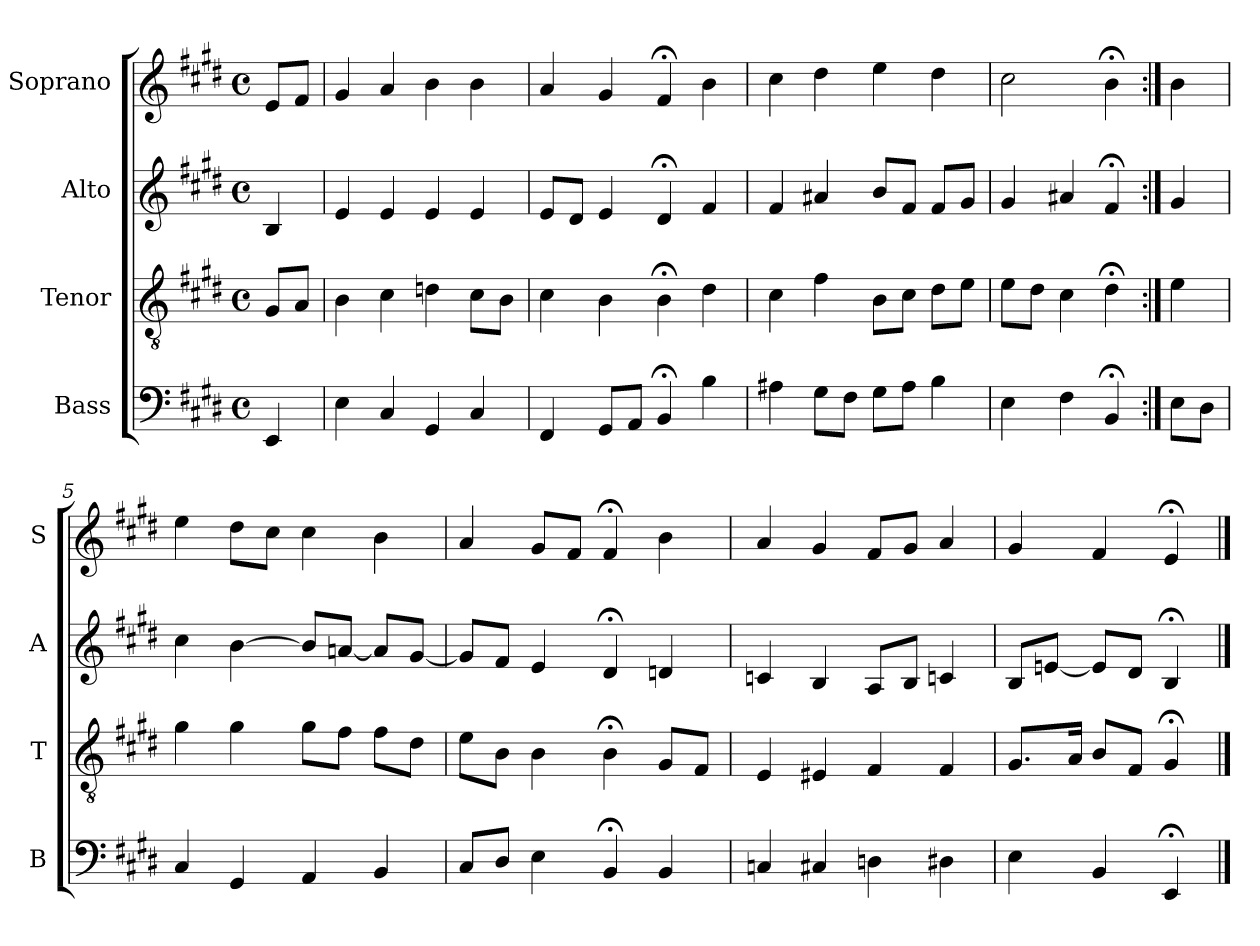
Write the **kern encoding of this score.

**kern	**kern	**kern	**kern
*part4	*part3	*part2	*part1
*staff4	*staff3	*staff2	*staff1
*I"Bass	*I"Tenor	*I"Alto	*I"Soprano
*I'B	*I'T	*I'A	*I'S
*clefF4	*clefGv2	*clefG2	*clefG2
*k[f#c#g#d#]	*k[f#c#g#d#]	*k[f#c#g#d#]	*k[f#c#g#d#]
*E:	*E:	*E:	*E:
*M4/4	*M4/4	*M4/4	*M4/4
*met(c)	*met(c)	*met(c)	*met(c)
*MM100	*MM100	*MM100	*MM100
=	=	=	=
4EE	8G#L	4B	8eL
.	8AJ	.	8f#J
=1	=1	=1	=1
4E	4B	4e	4g#
4C#	4c#	4e	4a
4GG#i	4dni	4ei	4bi
4C#	8c#L	4e	4b
.	8BJ	.	.
=2	=2	=2	=2
4FF#	4c#	8eL	4a
.	.	8d#J	.
8GG#L	4B	4e	4g#
8AAJ	.	.	.
4BB;<	4B;<	4d#;<	4f#;<
4B	4d#	4f#	4b
=3	=3	=3	=3
4A#X	4c#	4f#	4cc#
8G#L	4f#	4a#X	4dd#
8F#J	.	.	.
8G#L	8BL	8bL	4ee
8A#J	8c#J	8f#J	.
4B	8d#L	8f#L	4dd#
.	8eJ	8g#J	.
=4	=4	=4	=4
4E	8eL	4g#	2cc#
.	8d#J	.	.
4F#	4c#	4a#X	.
4BB;<	4d#;<	4f#;<	4b;<
=:|!	=:|!	=:|!	=:|!
8EL	4e	4g#	4b
8D#J	.	.	.
=5	=5	=5	=5
4C#	4g#	4cc#	4ee
4GG#	4g#	[4b	8dd#L
.	.	.	8cc#J
4AA	8g#L	8bL]	4cc#
.	8f#J	[8anJ	.
4BB	8f#L	8aL]	4b
.	8d#J	[8g#J	.
=6	=6	=6	=6
8C#L	8eL	8g#L]	4a
8D#J	8BJ	8f#J	.
4E	4B	4e	8g#L
.	.	.	8f#J
4BB;<	4B;<	4d#;<	4f#;<
4BB	8G#L	4dn	4b
.	8F#J	.	.
=7	=7	=7	=7
4Cn	4E	4cn	4a
4C#X	4E#X	4B	4g#
4Dn	4F#	8AL	8f#L
.	.	8BJ	8g#J
4D#X	4F#	4cn	4a
=8	=8	=8	=8
4E	8.G#L	8BL	4g#
.	.	[8enJ	.
.	16AJk	.	.
4BB	8BL	8eL]	4f#
.	8F#J	8d#J	.
4EE;<	4G#;<	4B;<	4e;<
==	==	==	==
*-	*-	*-	*-
